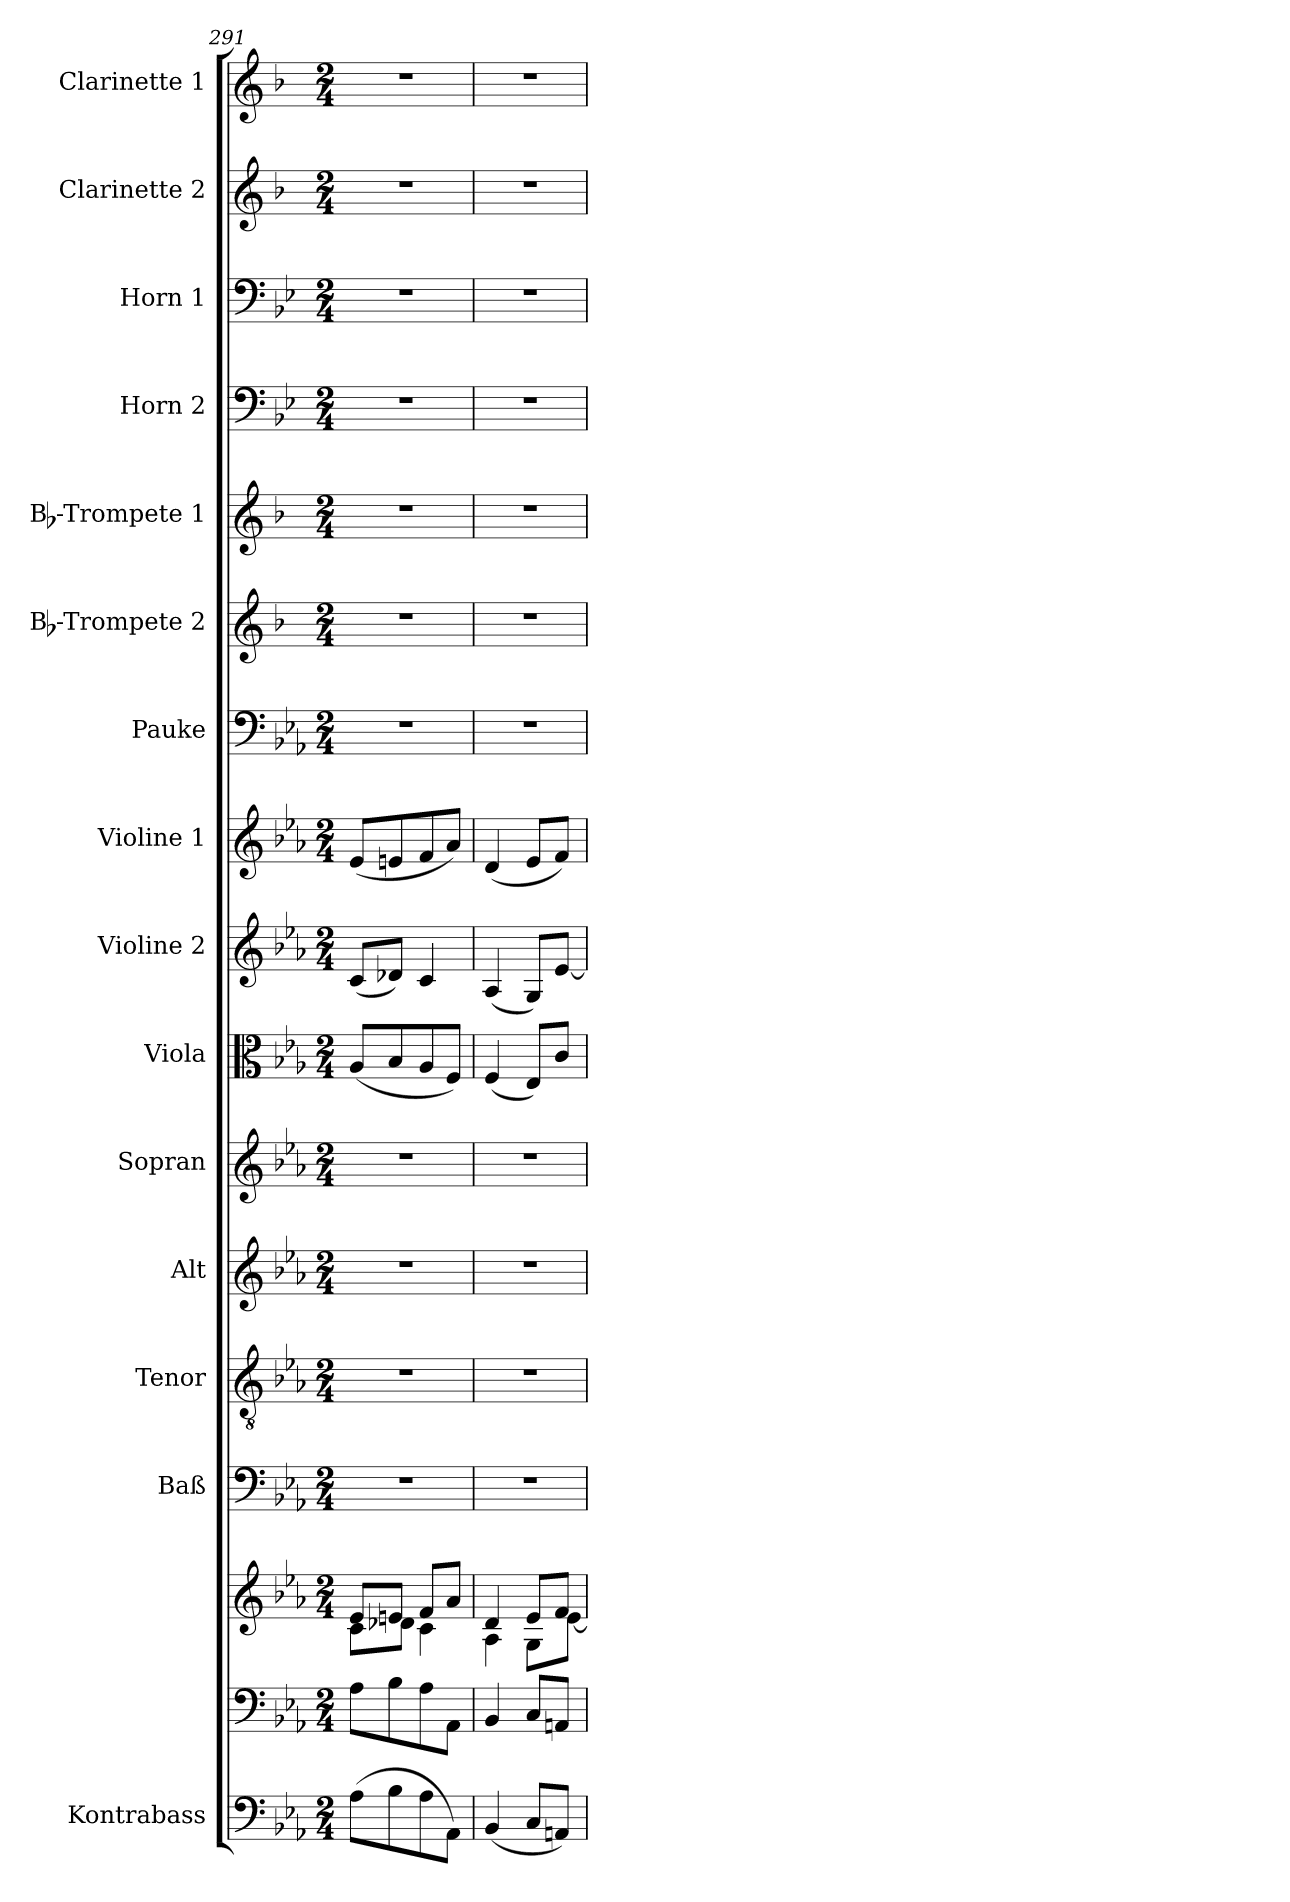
**kern	**kern	**kern	**kern	**kern	**kern	**kern	**kern	**kern	**kern	**kern	**kern	**kern	**kern	**kern	**kern	**kern
*part16	*part15	*part15	*part14	*part13	*part12	*part11	*part10	*part9	*part8	*part7	*part6	*part5	*part4	*part3	*part2	*part1
*staff17	*staff16	*staff15	*staff14	*staff13	*staff12	*staff11	*staff10	*staff9	*staff8	*staff7	*staff6	*staff5	*staff4	*staff3	*staff2	*staff1
*I"Kontrabass	*	*	*I"Baß	*I"Tenor	*I"Alt	*I"Sopran	*I"Viola	*I"Violine 2	*I"Violine 1	*I"Pauke	*I"Bb-Trompete 2	*I"Bb-Trompete 1	*I"Horn 2	*I"Horn 1	*I"Clarinette 2	*I"Clarinette 1
*I'Kb.	*	*	*I'Baß	*I'Ten	*I'Alt	*I'Sop	*I'Vla.	*I'Vln. 2	*I'Vln. 1	*I'Pk.	*I'Bb Trp. 2	*I'Bb Trp. 1	*I'Hrn. 2	*I'Hrn. 1	*I'Cl. 2	*I'Cl. 1
*clefF4	*clefF4	*clefG2	*clefF4	*clefGv2	*clefG2	*clefG2	*clefC3	*clefG2	*clefG2	*clefF4	*clefG2	*clefG2	*clefF4	*clefF4	*clefG2	*clefG2
*ITrd7c12	*	*	*	*	*	*	*	*	*	*	*ITrd1c2	*ITrd1c2	*ITrd4c7	*ITrd4c7	*ITrd1c2	*ITrd1c2
*k[b-e-a-]	*k[b-e-a-]	*k[b-e-a-]	*k[b-e-a-]	*k[b-e-a-]	*k[b-e-a-]	*k[b-e-a-]	*k[b-e-a-]	*k[b-e-a-]	*k[b-e-a-]	*k[b-e-a-]	*k[b-e-a-]	*k[b-e-a-]	*k[b-e-a-]	*k[b-e-a-]	*k[b-e-a-]	*k[b-e-a-]
*E-:	*E-:	*E-:	*E-:	*E-:	*E-:	*E-:	*E-:	*E-:	*E-:	*E-:	*E-:	*E-:	*E-:	*E-:	*E-:	*E-:
*M2/4	*M2/4	*M2/4	*M2/4	*M2/4	*M2/4	*M2/4	*M2/4	*M2/4	*M2/4	*M2/4	*M2/4	*M2/4	*M2/4	*M2/4	*M2/4	*M2/4
=291	=291	=291	=291	=291	=291	=291	=291	=291	=291	=291	=291	=291	=291	=291	=291	=291
*	*	*^	*	*	*	*	*	*	*	*	*	*	*	*	*	*
(>8AA-\L	8A-\L	8e-/L	8c\L	2r	2r	2r	2r	(<8A-/L	(<8c/L	(<8e-/L	2r	2r	2r	2r	2r	2r	2r
8BB-\	8B-\	8en/J	8d-X\J	.	.	.	.	8B-/	8d-X/J)	8en/	.	.	.	.	.	.	.
8AA-\	8A-\	8f/L	4c\	.	.	.	.	8A-/	4c/	8f/	.	.	.	.	.	.	.
8AAA-\J)	8AA-\J	8a-/J	.	.	.	.	.	8F/J)	.	8a-/J)	.	.	.	.	.	.	.
=292	=292	=292	=292	=292	=292	=292	=292	=292	=292	=292	=292	=292	=292	=292	=292	=292	=292
(<4BBB-/	4BB-/	4d/	4A-\	2r	2r	2r	2r	(<4F/	(<4A-/	(<4d/	2r	2r	2r	2r	2r	2r	2r
8CC/L	8C/L	8e-/L	8G\L	.	.	.	.	8E-/L)	8G/L)	8e-/L	.	.	.	.	.	.	.
8AAAn/J)	8AAn/J	8f/J	[<8e-\J	.	.	.	.	8c/J	[8e-/J	8f/J)	.	.	.	.	.	.	.
*	*	*v	*v	*	*	*	*	*	*	*	*	*	*	*	*	*	*
=	=	=	=	=	=	=	=	=	=	=	=	=	=	=	=	=
*-	*-	*-	*-	*-	*-	*-	*-	*-	*-	*-	*-	*-	*-	*-	*-	*-
